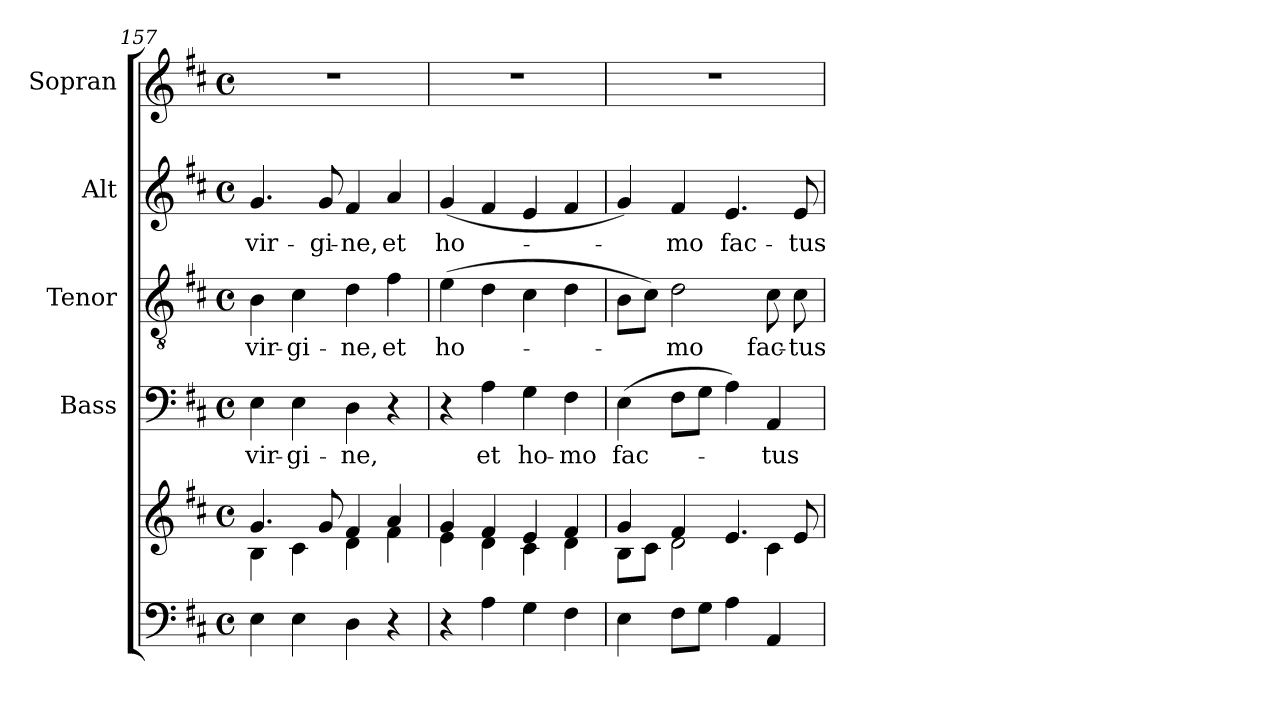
**kern	**kern	**kern	**text	**kern	**text	**kern	**text	**kern
*part5	*part5	*part4	*part4	*part3	*part3	*part2	*part2	*part1
*staff6	*staff5	*staff4	*staff4	*staff3	*staff3	*staff2	*staff2	*staff1
*	*	*I"Bass	*	*I"Tenor	*	*I"Alt	*	*I"Sopran
*	*	*I'B.	*	*I'T.	*	*I'A.	*	*I'S.
*clefF4	*clefG2	*clefF4	*	*clefGv2	*	*clefG2	*	*clefG2
*k[f#c#]	*k[f#c#]	*k[f#c#]	*	*k[f#c#]	*	*k[f#c#]	*	*k[f#c#]
*D:	*D:	*D:	*	*D:	*	*D:	*	*D:
*M4/4	*M4/4	*M4/4	*	*M4/4	*	*M4/4	*	*M4/4
*met(c)	*met(c)	*met(c)	*	*met(c)	*	*met(c)	*	*met(c)
=157	=157	=157	=157	=157	=157	=157	=157	=157
*	*^	*	*	*	*	*	*	*
!	!	!	!	!LO:LY:b	!	!LO:LY:b	!	!LO:LY:b	!
4E\	4.g/	4B\	4E\	vir-	4B\	vir-	4.g/	vir-	1r
!	!	!	!	!LO:LY:b	!	!LO:LY:b	!	!	!
4E\	.	4c#\	4E\	-gi-	4c#\	-gi-	.	.	.
!	!	!	!	!	!	!	!	!LO:LY:b	!
.	8g/	.	.	.	.	.	8g/	-gi-	.
!	!	!	!	!LO:LY:b	!	!LO:LY:b	!	!LO:LY:b	!
4D\	4f#/	4d\	4D\	-ne,	4d\	-ne,	4f#/	-ne,	.
!	!	!	!	!	!	!LO:LY:b	!	!LO:LY:b	!
4r	4a/	4f#\	4r	.	4f#\	et	4a/	et	.
=158	=158	=158	=158	=158	=158	=158	=158	=158	=158
!	!	!	!	!	!	!LO:LY:b	!	!LO:LY:b	!
4r	4g/	4e\	4r	.	(>4e\	ho-	(<4g/	ho-	1r
!	!	!	!	!LO:LY:b	!	!	!	!	!
4A\	4f#/	4d\	4A\	et	4d\	.	4f#/	.	.
!	!	!	!	!LO:LY:b	!	!	!	!	!
4G\	4e/	4c#\	4G\	ho-	4c#\	.	4e/	.	.
!	!	!	!	!LO:LY:b	!	!	!	!	!
4F#\	4f#/	4d\	4F#\	-mo	4d\	.	4f#/	.	.
=159	=159	=159	=159	=159	=159	=159	=159	=159	=159
!	!	!	!	!LO:LY:b	!	!	!	!	!
4E\	4g/	8B\L	(>4E\	fac-	8B\L	.	4g/)	.	1r
.	.	8c#\J	.	.	8c#\J)	.	.	.	.
!	!	!	!	!	!	!LO:LY:b	!	!LO:LY:b	!
8F#\L	4f#/	2d\	8F#\L	.	2d\	-mo	4f#/	-mo	.
8G\J	.	.	8G\J	.	.	.	.	.	.
!	!	!	!	!	!	!	!	!LO:LY:b	!
4A\	4.e/	.	4A\)	.	.	.	4.e/	fac-	.
!	!	!	!	!LO:LY:b	!	!LO:LY:b	!	!	!
4AA/	.	4c#\	4AA/	-tus	8c#\	fac-	.	.	.
!	!	!	!	!	!	!LO:LY:b	!	!LO:LY:b	!
.	8e/	.	.	.	8c#\	-tus	8e/	-tus	.
*	*v	*v	*	*	*	*	*	*	*
=	=	=	=	=	=	=	=	=
*-	*-	*-	*-	*-	*-	*-	*-	*-
